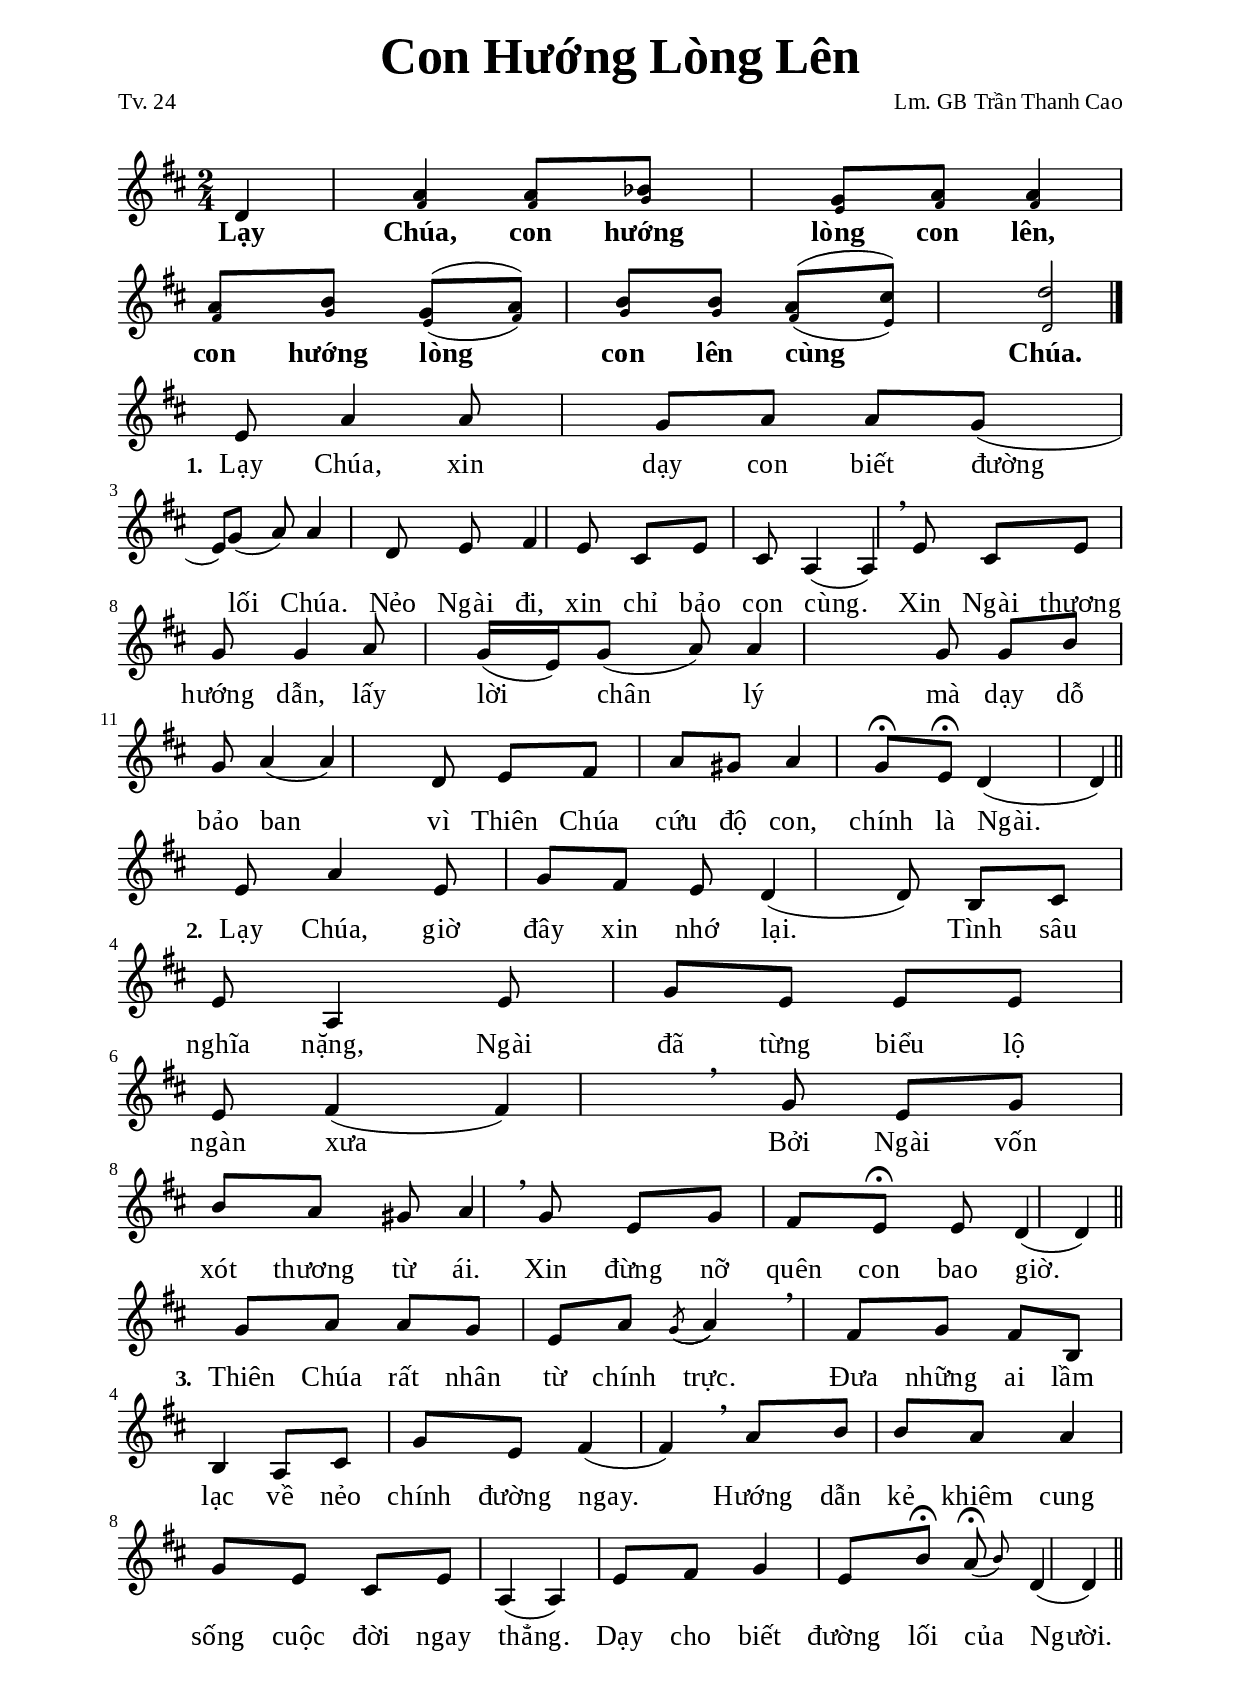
% Cài đặt chung
\version "2.22.1"
\include "english.ly"

\header {
  title = \markup { \fontsize #3 "Con Hướng Lòng Lên" }
  poet = "Tv. 24"
  composer = "Lm. GB Trần Thanh Cao"
  arranger = " "
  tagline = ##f
}

% Nhạc điệp khúc
nhacDiepKhucSop= \relative c' {
  \partial 4 d4 |
  a' a8 bf |
  g a a4 |
  a8 b g _(a) |
  b b a ^(cs) |
  d2 \bar "|."
}

nhacDiepKhucBas = \relative c' {
  \skip 4
  fs4 fs8 g |
  e fs fs4 |
  fs8 g e ^(fs) |
  g g fs _(e) |
  d2
}

% Nhạc phiên khúc
nhacPhienKhucMot = \relative c' {
  e8 a4 a8 g a a g (e) g (a) a4 d,8 e fs4 e8
  cs e cs a4 (a) \breathe
  e'8 cs e g g4 a8 g16 (e) g8 (a) a4
  g8 g b g a4 (a) d,8 e fs a gs a4
  g8 \fermata e \fermata d4 (d) \bar "||"
}

nhacPhienKhucHai = \relative c' {
  e8 a4 e8 g fs e d4 (d8) b cs e a,4
  e'8 g e e e e fs4 (fs) \breathe
  g8 e g
  b a gs a4 \breathe
  g8 e g fs e \fermata e d4 (d) \bar "||"
}

nhacPhienKhucBa = \relative c' {
  g'8 a a g e a \acciaccatura g (a4) \breathe
  fs8 g fs b, b4
  a8 cs g' e fs4 (fs) \breathe
  a8 b b a a4 g8
  e cs e a,4 (a) e'8 fs g4
  e8 b' \fermata \afterGrace a \fermata (b) d,4 (d) \bar "||"
}

% Lời điệp khúc
loiDiepKhuc = \lyricmode {
  Lạy Chúa, con hướng lòng con lên,
  con hướng lòng con lên cùng Chúa.
}

% Lời phiên khúc
loiPhienKhucMot = \lyricmode {
  \set stanza = #"1. "
  Lạy Chúa, xin dạy con biết đường lối Chúa.
  Nẻo Ngài đi, xin chỉ bảo con cùng.
  Xin Ngài thương hướng dẫn, lấy lời chân lý mà dạy dỗ bảo ban
  vì Thiên Chúa cứu độ con, chính là Ngài.
}

loiPhienKhucHai = \lyricmode {
  \set stanza = #"2. "
  Lạy Chúa, giờ đây xin nhớ lại.
  Tình sâu nghĩa nặng, Ngài đã từng biểu lộ ngàn xưa
  Bởi Ngài vốn xót thương từ ái.
  Xin đừng nỡ quên con bao giờ.
}

loiPhienKhucBa = \lyricmode {
  \set stanza = #"3. "
  Thiên Chúa rất nhân từ chính trực.
  Đưa những ai lầm lạc về nẻo chính đường ngay.
  Hướng dẫn kẻ khiêm cung sống cuộc đời ngay thẳng.
  Dạy cho biết đường lối của Người.
}

% Dàn trang
\paper {
  #(set-paper-size "a4")
  top-margin = 10\mm
  bottom-margin = 10\mm
  left-margin = 20\mm
  right-margin = 20\mm
  indent = #0
  #(define fonts
    (make-pango-font-tree
      "Liberation Serif"
      "Liberation Serif"
      "Liberation Serif"
      (/ 20 20)))
  page-count = #1
  system-system-spacing = #'((basic-distance . 13))
  score-system-spacing = #'((basic-distance . 13))
}

% Thiết lập tông và nhịp
TongNhip = { \key d \major \time 2/4 }

% Đổi kích thước nốt cho bè phụ
notBePhu =
#(define-music-function (font-size music) (number? ly:music?)
   (for-some-music
     (lambda (m)
       (if (music-is-of-type? m 'rhythmic-event)
           (begin
             (set! (ly:music-property m 'tweaks)
                   (cons `(font-size . ,font-size)
                         (ly:music-property m 'tweaks)))
             #t)
           #f))
     music)
   music)

\score {
  \new ChoirStaff <<
    \new Staff = diepKhuc \with {
        \consists "Merge_rests_engraver"
        %\magnifyStaff #(magstep +1)
        printPartCombineTexts = ##f
      }
      <<
      \new Voice \TongNhip \partCombine 
        \nhacDiepKhucSop
        \notBePhu -3 { \nhacDiepKhucBas }
      \new NullVoice = nhacThamChieu \nhacDiepKhucSop
      \new Lyrics \lyricsto nhacThamChieu \loiDiepKhuc
      >>
  >>
  \layout {
    \override Lyrics.LyricText.font-series = #'bold
    \override Lyrics.LyricText.font-size = #+2
    \override Lyrics.LyricSpace.minimum-distance = #5
    \override Score.BarNumber.break-visibility = ##(#f #f #f)
    \override Score.SpacingSpanner.uniform-stretching = ##t
    \override Score.SpacingSpanner packed-spacing = ##t
  }
}

\score {
  \new ChoirStaff <<
    \new Staff = phienKhuc \with {
        %\magnifyStaff #(magstep +1)
      }
      <<
      \new Voice = beSop {
        \key d \major \time 2/4 \nhacPhienKhucMot
      }
    >>
    \new Lyrics \lyricsto beSop \loiPhienKhucMot
  >>
  \layout {
    \override Staff.TimeSignature.transparent = ##t
    \override Lyrics.LyricText.font-size = #+2
    \override Lyrics.LyricSpace.minimum-distance = #2
    \override Score.SpacingSpanner.uniform-stretching = ##t
    \override Score.SpacingSpanner packed-spacing = ##t
    \set Score.barAlways = ##t
    \set Score.defaultBarType = ""
  } 
}

\score {
  \new ChoirStaff <<
    \new Staff = phienKhuc \with {
        %\magnifyStaff #(magstep +1)
      }
      <<
      \new Voice = beSop {
        \key d \major \time 2/4 \nhacPhienKhucHai
      }
    >>
    \new Lyrics \lyricsto beSop \loiPhienKhucHai
  >>
  \layout {
    \override Staff.TimeSignature.transparent = ##t
    \override Lyrics.LyricText.font-size = #+2
    \override Lyrics.LyricSpace.minimum-distance = #3.5
    \override Score.SpacingSpanner.uniform-stretching = ##t
    \set Score.barAlways = ##t
    \set Score.defaultBarType = ""
  } 
}

\score {
  \new ChoirStaff <<
    \new Staff = phienKhuc \with {
        %\magnifyStaff #(magstep +1)
      }
      <<
      \new Voice = beSop {
        \key d \major \time 2/4 \nhacPhienKhucBa
      }
    >>
    \new Lyrics \lyricsto beSop \loiPhienKhucBa
  >>
  \layout {
    \override Staff.TimeSignature.transparent = ##t
    \override Lyrics.LyricText.font-size = #+2
    \override Lyrics.LyricSpace.minimum-distance = #2.5
    \override Score.SpacingSpanner.uniform-stretching = ##t
    \set Score.barAlways = ##t
    \set Score.defaultBarType = ""
  } 
}
